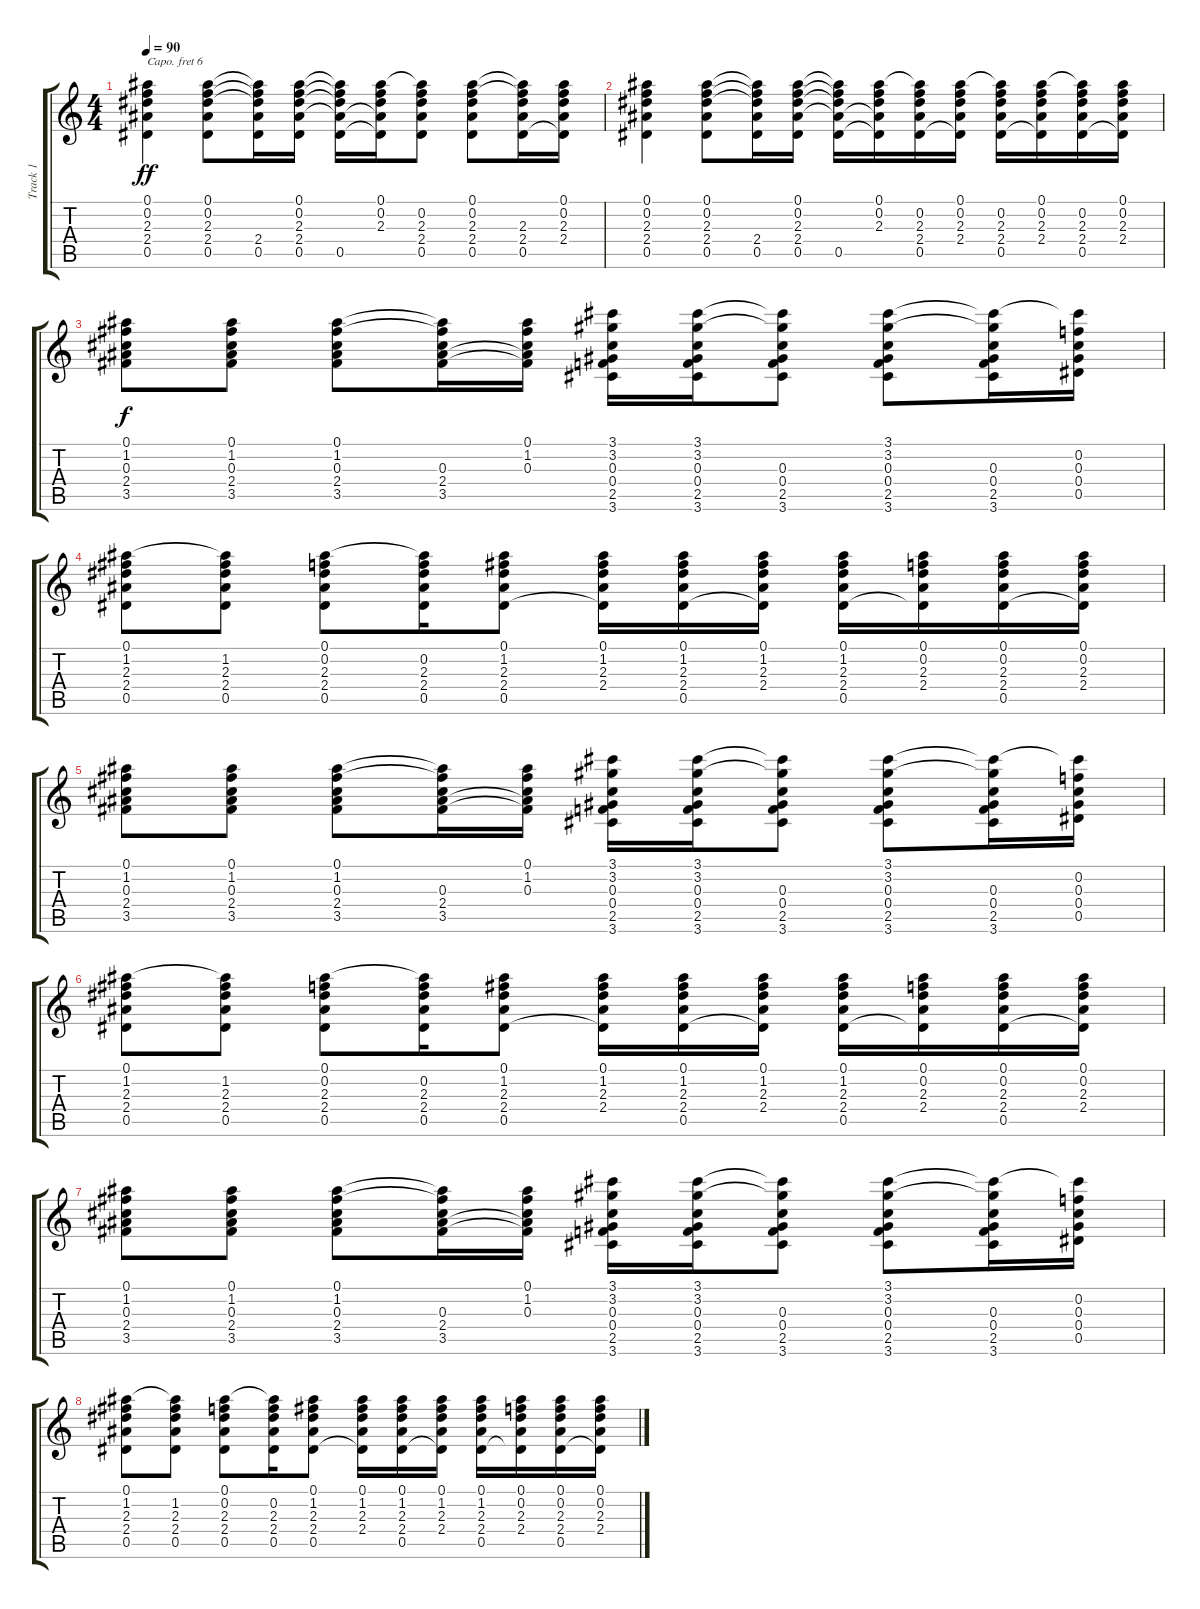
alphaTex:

\track ("Track 1" "Track 1") {instrument acousticguitarnylon}
\staff {score tabs}
\capo 6
\tuning (E4 B3 G3 D3 A2 E2) {hide}
\ts (4 4)
\tempo 90
\clef g2
\ks c
(0.1 0.2 2.3 2.4 0.5).4{dy ff} (0.1 0.2 2.3 2.4 0.5).8 (0.1{t} 0.2{t} 2.3{t} 2.4 0.5).16 (0.1 0.2 2.3 2.4 0.5).16 (0.1{t} 0.2{t} 2.3{t} 2.4{t} 0.5).16 (0.1 0.2 2.3 2.4{t} 0.5{t}).16 (0.1{t} 0.2 2.3 2.4 0.5).8 (0.1 0.2 2.3 2.4 0.5).8 (0.1{t} 0.2{t} 2.3 2.4 0.5).16 (0.1 0.2 2.3 2.4 0.5{t}).16 |
(0.1 0.2 2.3 2.4 0.5).4 (0.1 0.2 2.3 2.4 0.5).8 (0.1{t} 0.2{t} 2.3{t} 2.4 0.5).16 (0.1 0.2 2.3 2.4 0.5).16 (0.1{t} 0.2{t} 2.3{t} 2.4{t} 0.5).16 (0.1 0.2 2.3 2.4{t} 0.5{t}).16 (0.1{t} 0.2 2.3 2.4 0.5).16 (0.1 0.2 2.3 2.4 0.5{t}).16 (0.1{t} 0.2 2.3 2.4 0.5).16 (0.1 0.2 2.3 2.4 0.5{t}).16 (0.1{t} 0.2 2.3 2.4 0.5).16 (0.1 0.2 2.3 2.4 0.5{t}).16 |
(0.1 1.2 0.3 2.4 3.5).8{dy f} (0.1 1.2 0.3 2.4 3.5).8 (0.1 1.2 0.3 2.4 3.5).8 (0.1{t} 1.2{t} 0.3 2.4 3.5).16 (0.1 1.2 0.3 2.4{t} 3.5{t}).16 (3.1 3.2 0.3 0.4 2.5 3.6).16 (3.1 3.2 0.3 0.4 2.5 3.6).16 (3.1{t} 3.2{t} 0.3 0.4 2.5 3.6).8 (3.1 3.2 0.3 0.4 2.5 3.6).8 (3.1{t} 3.2{t} 0.3 0.4 2.5 3.6).16 (3.1{t} 0.2 0.3 0.4 0.5).16 |
(0.1 1.2 2.3 2.4 0.5).8 (0.1{t} 1.2 2.3 2.4 0.5).8 (0.1 0.2 2.3 2.4 0.5).8 (0.1{t} 0.2 2.3 2.4 0.5).16 (0.1 1.2 2.3 2.4 0.5).8 (0.1 1.2 2.3 2.4 0.5{t}).16 (0.1 1.2 2.3 2.4 0.5).16 (0.1 1.2 2.3 2.4 0.5{t}).16 (0.1 1.2 2.3 2.4 0.5).16 (0.1 0.2 2.3 2.4 0.5{t}).16 (0.1 0.2 2.3 2.4 0.5).16 (0.1 0.2 2.3 2.4 0.5{t}).16 |
(0.1 1.2 0.3 2.4 3.5).8 (0.1 1.2 0.3 2.4 3.5).8 (0.1 1.2 0.3 2.4 3.5).8 (0.1{t} 1.2{t} 0.3 2.4 3.5).16 (0.1 1.2 0.3 2.4{t} 3.5{t}).16 (3.1 3.2 0.3 0.4 2.5 3.6).16 (3.1 3.2 0.3 0.4 2.5 3.6).16 (3.1{t} 3.2{t} 0.3 0.4 2.5 3.6).8 (3.1 3.2 0.3 0.4 2.5 3.6).8 (3.1{t} 3.2{t} 0.3 0.4 2.5 3.6).16 (3.1{t} 0.2 0.3 0.4 0.5).16 |
(0.1 1.2 2.3 2.4 0.5).8 (0.1{t} 1.2 2.3 2.4 0.5).8 (0.1 0.2 2.3 2.4 0.5).8 (0.1{t} 0.2 2.3 2.4 0.5).16 (0.1 1.2 2.3 2.4 0.5).8 (0.1 1.2 2.3 2.4 0.5{t}).16 (0.1 1.2 2.3 2.4 0.5).16 (0.1 1.2 2.3 2.4 0.5{t}).16 (0.1 1.2 2.3 2.4 0.5).16 (0.1 0.2 2.3 2.4 0.5{t}).16 (0.1 0.2 2.3 2.4 0.5).16 (0.1 0.2 2.3 2.4 0.5{t}).16 |
(0.1 1.2 0.3 2.4 3.5).8 (0.1 1.2 0.3 2.4 3.5).8 (0.1 1.2 0.3 2.4 3.5).8 (0.1{t} 1.2{t} 0.3 2.4 3.5).16 (0.1 1.2 0.3 2.4{t} 3.5{t}).16 (3.1 3.2 0.3 0.4 2.5 3.6).16 (3.1 3.2 0.3 0.4 2.5 3.6).16 (3.1{t} 3.2{t} 0.3 0.4 2.5 3.6).8 (3.1 3.2 0.3 0.4 2.5 3.6).8 (3.1{t} 3.2{t} 0.3 0.4 2.5 3.6).16 (3.1{t} 0.2 0.3 0.4 0.5).16 |
(0.1 1.2 2.3 2.4 0.5).8 (0.1{t} 1.2 2.3 2.4 0.5).8 (0.1 0.2 2.3 2.4 0.5).8 (0.1{t} 0.2 2.3 2.4 0.5).16 (0.1 1.2 2.3 2.4 0.5).8 (0.1 1.2 2.3 2.4 0.5{t}).16 (0.1 1.2 2.3 2.4 0.5).16 (0.1 1.2 2.3 2.4 0.5{t}).16 (0.1 1.2 2.3 2.4 0.5).16 (0.1 0.2 2.3 2.4 0.5{t}).16 (0.1 0.2 2.3 2.4 0.5).16 (0.1 0.2 2.3 2.4 0.5{t}).16
